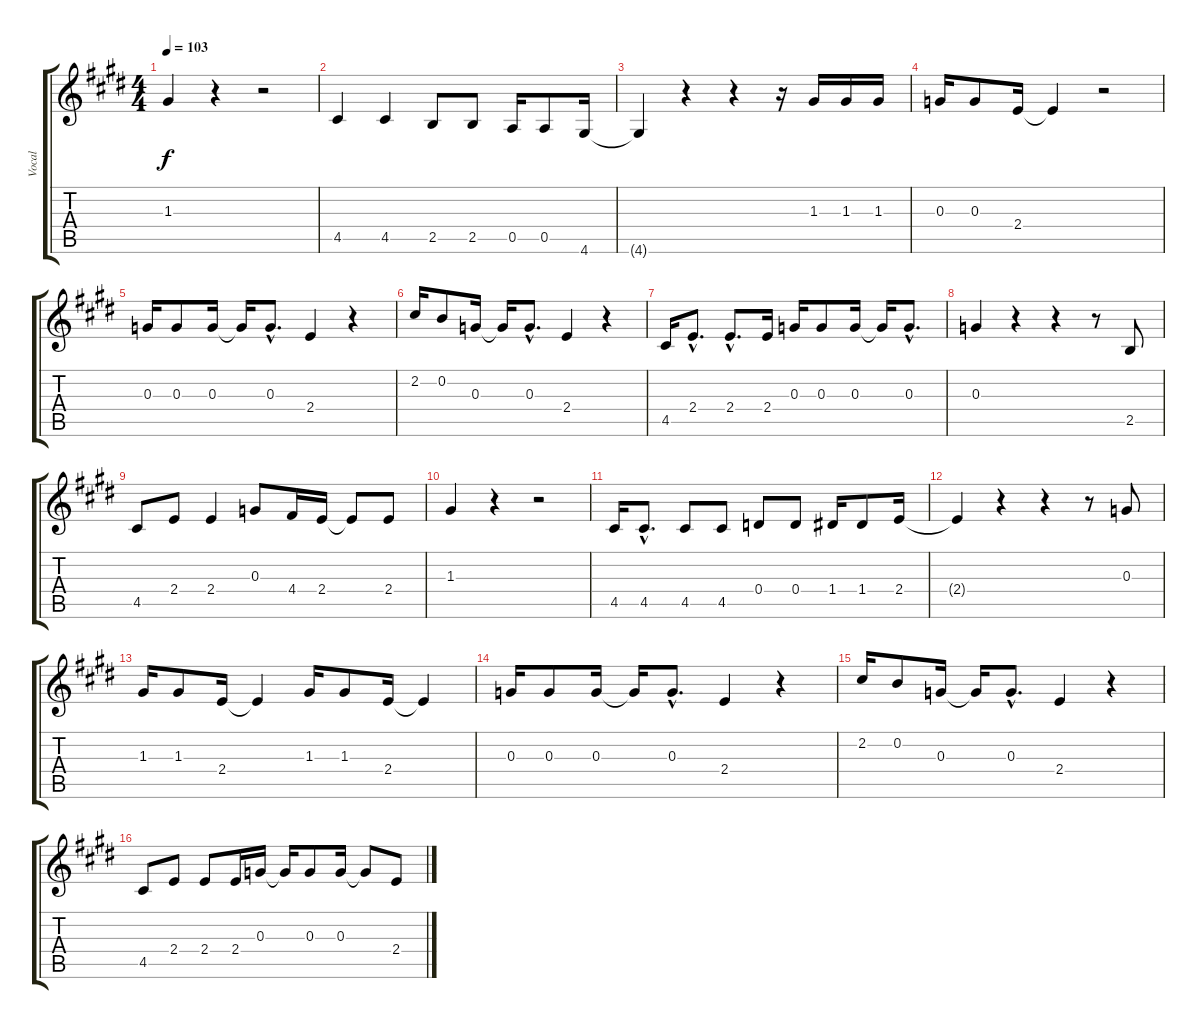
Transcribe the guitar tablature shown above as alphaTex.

\track ("Vocal" "Vocal") {instrument harmonica}
\staff {score tabs}
\tuning (E5 B4 G4 D4 A3 E3) {hide}
\ts (4 4)
\tempo 103
\clef g2
\ks e
1.3.4{dy f} r.4 r.2 |
4.5.4 4.5.4 2.5.8 2.5.8 0.5.16 0.5.8 4.6.16 |
4.6{t}.4 r.4 r.4 r.16 1.3.16 1.3.16 1.3.16 |
0.3.16 0.3.8 2.4.16 2.4{t}.4 r.2 |
0.3.16 0.3.8 0.3.16 0.3{t}.16 0.3{hac}.8{d} 2.4.4 r.4 |
2.2.16 0.2.8 0.3.16 0.3{t}.16 0.3{hac}.8{d} 2.4.4 r.4 |
4.5.16 2.4{hac}.8{d} 2.4{hac}.8{d} 2.4.16 0.3.16 0.3.8 0.3.16 0.3{t}.16 0.3{hac}.8{d} |
0.3.4 r.4 r.4 r.8 2.5.8 |
4.5.8 2.4.8 2.4.4 0.3.8 4.4.16 2.4.16 2.4{t}.8 2.4.8 |
1.3.4 r.4 r.2 |
4.5.16 4.5{hac}.8{d} 4.5.8 4.5.8 0.4.8 0.4.8 1.4.16 1.4.8 2.4.16 |
2.4{t}.4 r.4 r.4 r.8 0.3.8 |
1.3.16 1.3.8 2.4.16 2.4{t}.4 1.3.16 1.3.8 2.4.16 2.4{t}.4 |
0.3.16 0.3.8 0.3.16 0.3{t}.16 0.3{hac}.8{d} 2.4.4 r.4 |
2.2.16 0.2.8 0.3.16 0.3{t}.16 0.3{hac}.8{d} 2.4.4 r.4 |
4.5.8 2.4.8 2.4.8 2.4.16 0.3.16 0.3{t}.16 0.3.8 0.3.16 0.3{t}.8 2.4.8
